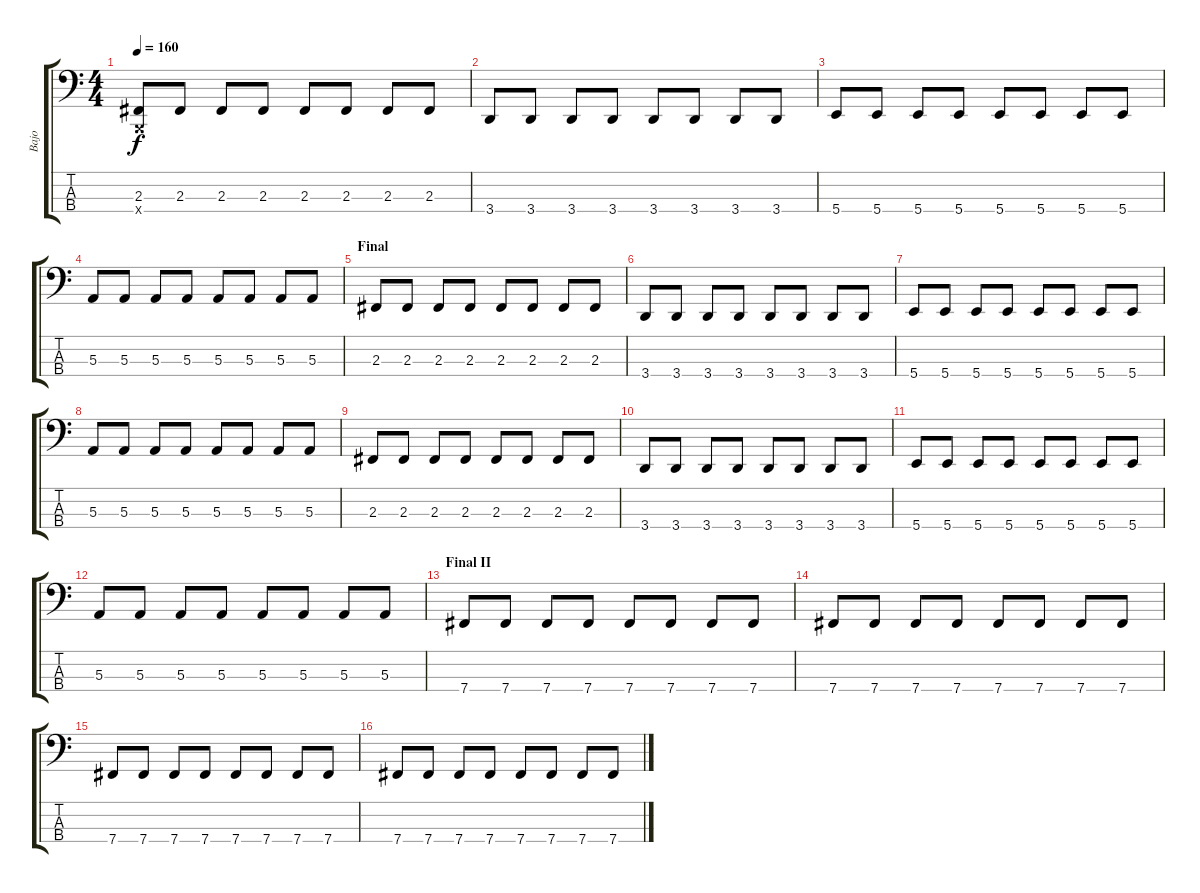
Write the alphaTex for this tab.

\track ("Bajo" "Bajo") {instrument electricbasspick}
\staff {score tabs}
\tuning (D2 A1 E1 B0) {hide}
\ts (4 4)
\tempo 160
\clef f4
\ks c
(2.3 0.4{x}).8{dy f} 2.3.8 2.3.8 2.3.8 2.3.8 2.3.8 2.3.8 2.3.8 |
3.4.8 3.4.8 3.4.8 3.4.8 3.4.8 3.4.8 3.4.8 3.4.8 |
5.4.8 5.4.8 5.4.8 5.4.8 5.4.8 5.4.8 5.4.8 5.4.8 |
5.3.8 5.3.8 5.3.8 5.3.8 5.3.8 5.3.8 5.3.8 5.3.8 |
\section ("" "Final")
2.3.8 2.3.8 2.3.8 2.3.8 2.3.8 2.3.8 2.3.8 2.3.8 |
3.4.8 3.4.8 3.4.8 3.4.8 3.4.8 3.4.8 3.4.8 3.4.8 |
5.4.8 5.4.8 5.4.8 5.4.8 5.4.8 5.4.8 5.4.8 5.4.8 |
5.3.8 5.3.8 5.3.8 5.3.8 5.3.8 5.3.8 5.3.8 5.3.8 |
2.3.8 2.3.8 2.3.8 2.3.8 2.3.8 2.3.8 2.3.8 2.3.8 |
3.4.8 3.4.8 3.4.8 3.4.8 3.4.8 3.4.8 3.4.8 3.4.8 |
5.4.8 5.4.8 5.4.8 5.4.8 5.4.8 5.4.8 5.4.8 5.4.8 |
5.3.8 5.3.8 5.3.8 5.3.8 5.3.8 5.3.8 5.3.8 5.3.8 |
\section ("" "Final II")
7.4.8 7.4.8 7.4.8 7.4.8 7.4.8 7.4.8 7.4.8 7.4.8 |
7.4.8 7.4.8 7.4.8 7.4.8 7.4.8 7.4.8 7.4.8 7.4.8 |
7.4.8 7.4.8 7.4.8 7.4.8 7.4.8 7.4.8 7.4.8 7.4.8 |
7.4.8 7.4.8 7.4.8 7.4.8 7.4.8 7.4.8 7.4.8 7.4.8
